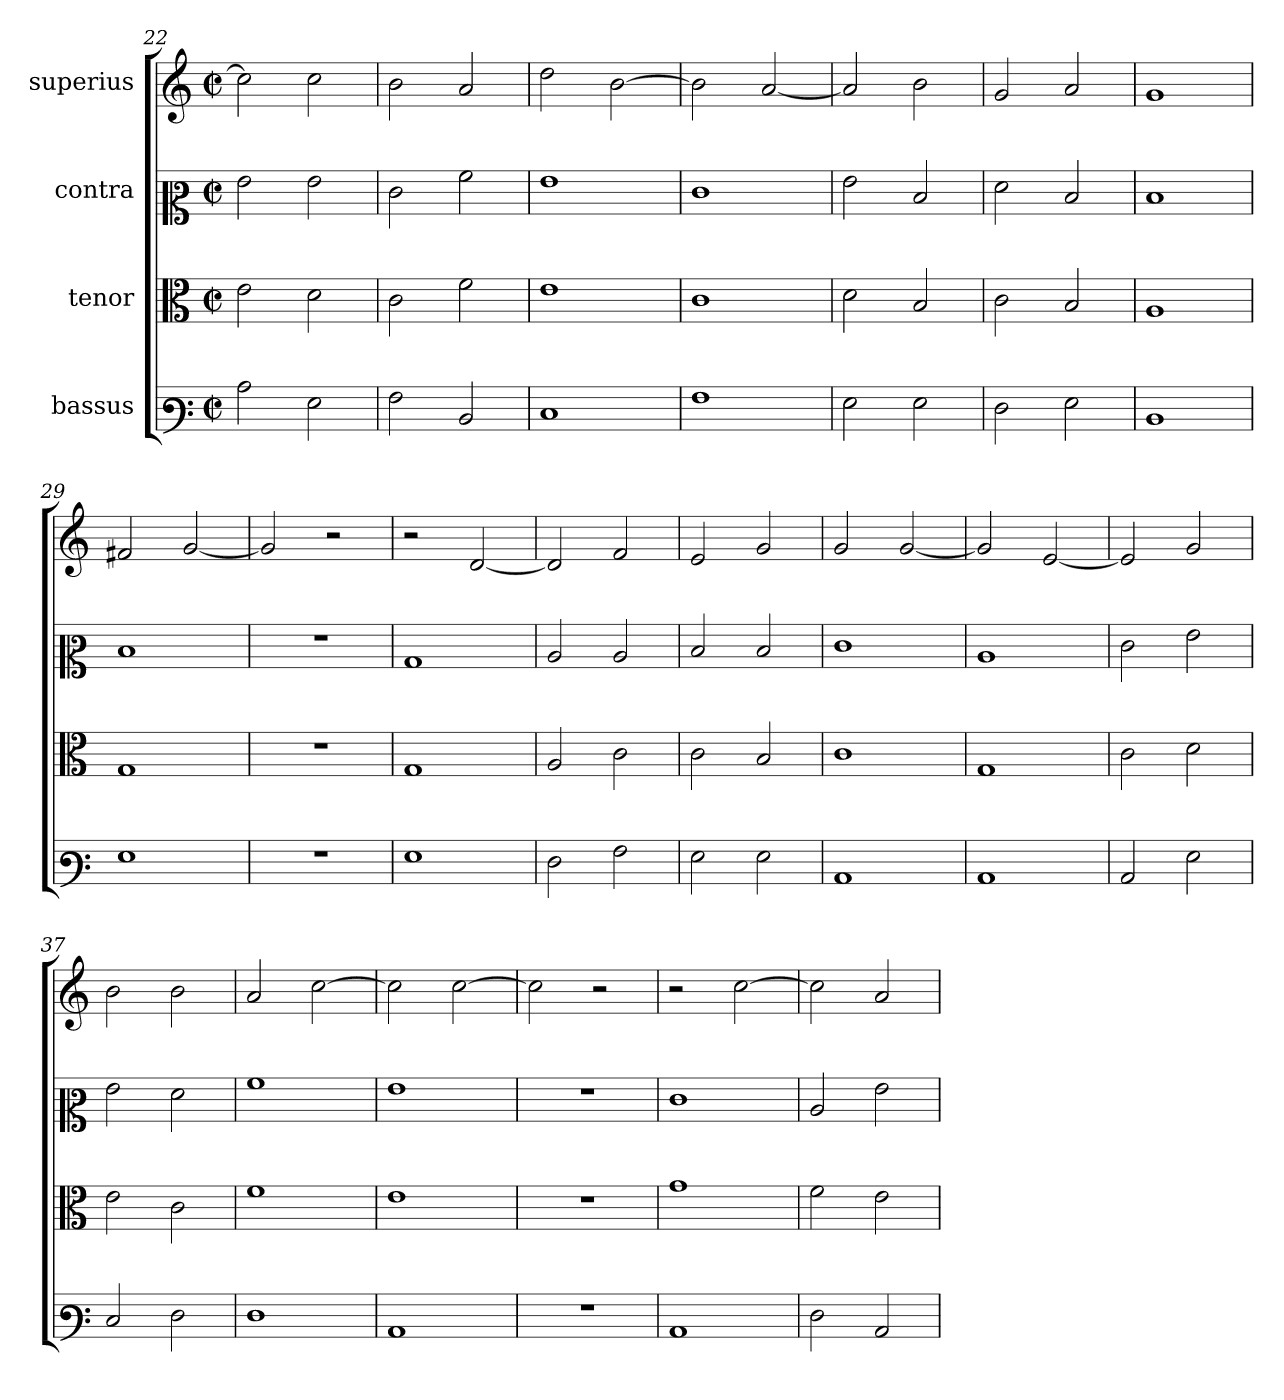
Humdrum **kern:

**kern	**kern	**kern	**kern
*part4	*part3	*part2	*part1
*staff4	*staff3	*staff2	*staff1
*I"bassus	*I"tenor	*I"contra	*I"superius
*clefF3	*clefC3	*clefC2	*clefG2
*M2/2	*M2/2	*M2/2	*M2/2
*met(c|)	*met(c|)	*met(c|)	*met(c|)
=22	=22	=22	=22
2c	2e	2g	2cc]
2G	2d	2g	2cc
=23	=23	=23	=23
2A	2c	2e	2b
2D	2f	2a	2a
=24	=24	=24	=24
1E	1e	1g	2dd
.	.	.	[2b
=25	=25	=25	=25
1A	1c	1e	2b]
.	.	.	[2a
=26	=26	=26	=26
2G	2d	2g	2a]
2G	2B	2d	2b
=27	=27	=27	=27
2F	2c	2f	2g
2G	2B	2d	2a
=28	=28	=28	=28
1D	1A	1d	1g
=29	=29	=29	=29
1G	1G	1d	2f#X
.	.	.	[2g
=30	=30	=30	=30
1r	1r	1r	2g]
.	.	.	2r
=31	=31	=31	=31
1G	1G	1B	2r
.	.	.	[2d
=32	=32	=32	=32
2F	2A	2c	2d]
2A	2c	2c	2f
=33	=33	=33	=33
2G	2c	2d	2e
2G	2B	2d	2g
=34	=34	=34	=34
1C	1c	1e	2g
.	.	.	[2g
=35	=35	=35	=35
1C	1G	1c	2g]
.	.	.	[2e
=36	=36	=36	=36
2C	2c	2e	2e]
2G	2d	2g	2g
=37	=37	=37	=37
2E	2e	2g	2b
2F	2c	2f	2b
=38	=38	=38	=38
1F	1f	1a	2a
.	.	.	[2cc
=39	=39	=39	=39
1C	1e	1g	2cc]
.	.	.	[2cc
=40	=40	=40	=40
1r	1r	1r	2cc]
.	.	.	2r
=41	=41	=41	=41
1C	1g	1e	2r
.	.	.	[2cc
=42	=42	=42	=42
2F	2f	2c	2cc]
2C	2e	2g	2a
=	=	=	=
*-	*-	*-	*-
